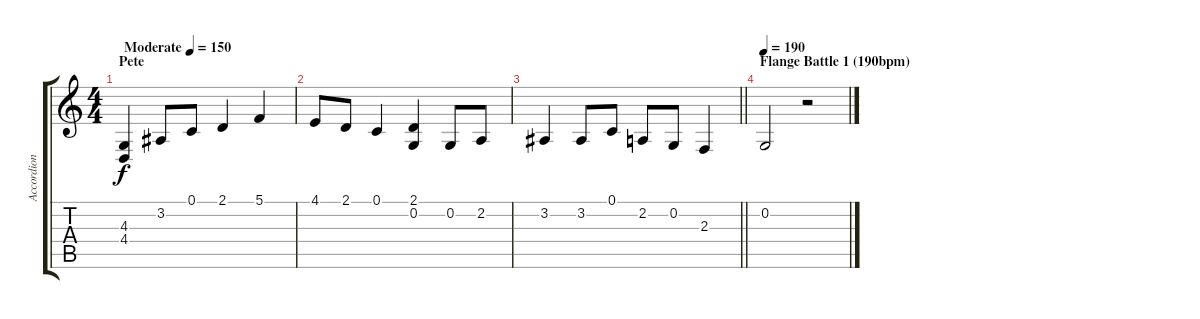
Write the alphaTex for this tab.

\track ("Accordion" "Accordion") {instrument accordion}
\staff {score tabs}
\tuning (C4 G3 Eb3 Bb2 F2 C2) {hide}
\ts (4 4)
\section ("" "Pete")
\tempo (150 "Moderate")
\clef g2
\ks c
(4.3 4.4).4{dy f instrument accordion} 3.2.8 0.1.8 2.1.4 5.1.4 |
4.1.8 2.1.8 0.1.4 (2.1 0.2).4 0.2.8 2.2.8 |
\barLineRight lightlight
3.2.4 3.2.8 0.1.8 2.2.8 0.2.8 2.3.4 |
\section ("" "Flange Battle 1 (190bpm)")
\tempo 190
0.2.2 r.2
